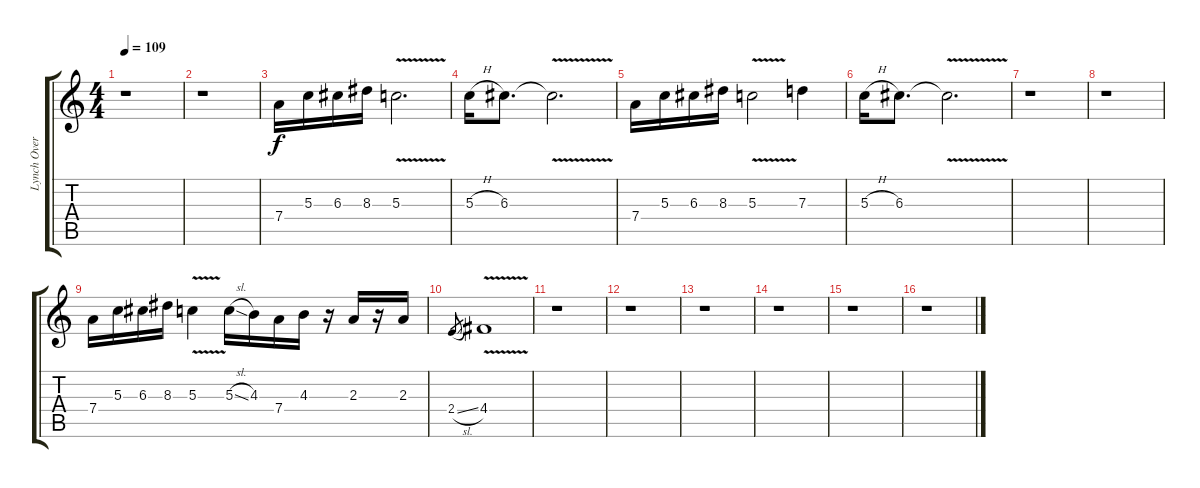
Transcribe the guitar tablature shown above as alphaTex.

\track ("Lynch Overdub 1" "Lynch Over") {instrument distortionguitar}
\staff {score tabs}
\tuning (E4 B3 G3 D3 A2 E2) {hide}
\ts (4 4)
\tempo 109
\clef g2
\ks c
r.1{dy f} |
r.1 |
7.4.16 5.3.16 6.3.16 8.3.16 5.3{v}.2{d} |
5.3{h}.16 6.3.8{d} 6.3{v t}.2{d} |
7.4.16 5.3.16 6.3.16 8.3.16 5.3{v}.2 7.3.4 |
5.3{h}.16 6.3.8{d} 6.3{v t}.2{d} |
r.1 |
r.1 |
7.4.16 5.3.16 6.3.16 8.3.16 5.3{v}.4 5.3{sl}.16 4.3.16 7.4.16 4.3.16 r.16 2.3.16 r.16 2.3.16 |
2.4{sl}.8{gr} 4.4{v}.1 |
r.1 |
r.1 |
r.1 |
r.1 |
r.1 |
r.1
